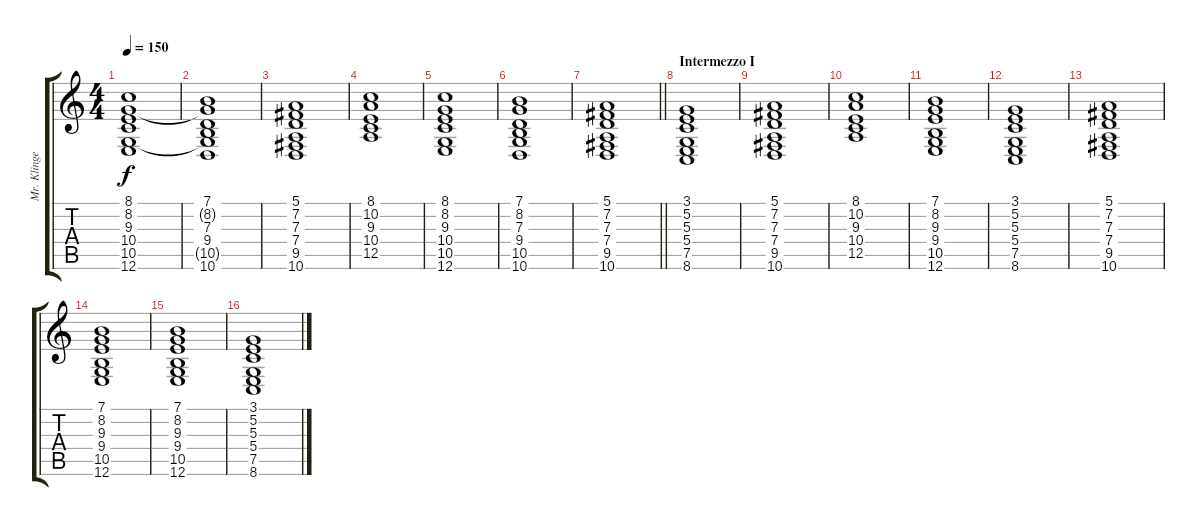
\track ("Mr. Klingenberg" "Mr. Klinge") {instrument stringensemble1}
\staff {score tabs}
\tuning (E4 B3 G3 D3 A2 E2) {hide}
\ts (4 4)
\tempo 150
\clef g2
\ks c
(8.1 8.2 9.3 10.4 10.5 12.6).1{dy f} |
(7.1 8.2{t} 7.3 9.4 10.5{t} 10.6).1 |
(5.1 7.2 7.3 7.4 9.5 10.6).1 |
(8.1 10.2 9.3 10.4 12.5).1 |
(8.1 8.2 9.3 10.4 10.5 12.6).1 |
(7.1 8.2 7.3 9.4 10.5 10.6).1 |
\barLineRight lightlight
(5.1 7.2 7.3 7.4 9.5 10.6).1 |
\section ("" "Intermezzo I")
(3.1 5.2 5.3 5.4 7.5 8.6).1 |
(5.1 7.2 7.3 7.4 9.5 10.6).1 |
(8.1 10.2 9.3 10.4 12.5).1 |
(7.1 8.2 9.3 9.4 10.5 12.6).1 |
(3.1 5.2 5.3 5.4 7.5 8.6).1 |
(5.1 7.2 7.3 7.4 9.5 10.6).1 |
(7.1 8.2 9.3 9.4 10.5 12.6).1 |
(7.1 8.2 9.3 9.4 10.5 12.6).1 |
(3.1 5.2 5.3 5.4 7.5 8.6).1
